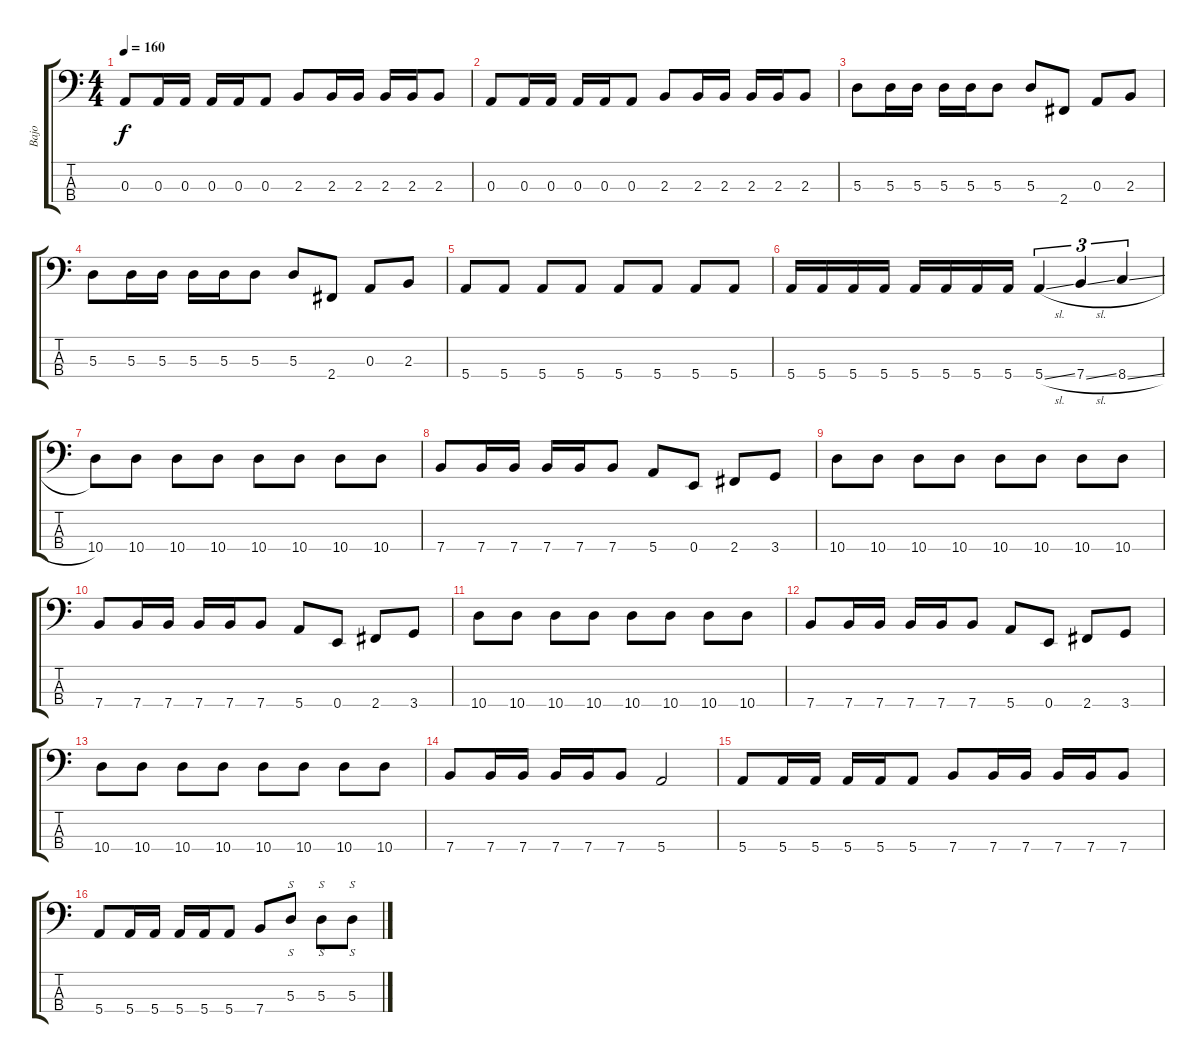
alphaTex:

\track ("Bajo" "Bajo") {instrument electricbassfinger}
\staff {score tabs}
\tuning (G2 D2 A1 E1) {hide}
\ts (4 4)
\tempo 160
\clef f4
\ks c
0.3.8{dy f} 0.3.16 0.3.16 0.3.16 0.3.16 0.3.8 2.3.8 2.3.16 2.3.16 2.3.16 2.3.16 2.3.8 |
0.3.8 0.3.16 0.3.16 0.3.16 0.3.16 0.3.8 2.3.8 2.3.16 2.3.16 2.3.16 2.3.16 2.3.8 |
5.3.8 5.3.16 5.3.16 5.3.16 5.3.16 5.3.8 5.3.8 2.4.8 0.3.8 2.3.8 |
5.3.8 5.3.16 5.3.16 5.3.16 5.3.16 5.3.8 5.3.8 2.4.8 0.3.8 2.3.8 |
5.4.8 5.4.8 5.4.8 5.4.8 5.4.8 5.4.8 5.4.8 5.4.8 |
5.4.16 5.4.16 5.4.16 5.4.16 5.4.16 5.4.16 5.4.16 5.4.16 5.4{sl}.4{tu (3 2)} 7.4{sl}.4{tu (3 2)} 8.4{sl}.4{tu (3 2)} |
10.4.8 10.4.8 10.4.8 10.4.8 10.4.8 10.4.8 10.4.8 10.4.8 |
7.4.8 7.4.16 7.4.16 7.4.16 7.4.16 7.4.8 5.4.8 0.4.8 2.4.8 3.4.8 |
10.4.8 10.4.8 10.4.8 10.4.8 10.4.8 10.4.8 10.4.8 10.4.8 |
7.4.8 7.4.16 7.4.16 7.4.16 7.4.16 7.4.8 5.4.8 0.4.8 2.4.8 3.4.8 |
10.4.8 10.4.8 10.4.8 10.4.8 10.4.8 10.4.8 10.4.8 10.4.8 |
7.4.8 7.4.16 7.4.16 7.4.16 7.4.16 7.4.8 5.4.8 0.4.8 2.4.8 3.4.8 |
10.4.8 10.4.8 10.4.8 10.4.8 10.4.8 10.4.8 10.4.8 10.4.8 |
7.4.8 7.4.16 7.4.16 7.4.16 7.4.16 7.4.8 5.4.2 |
5.4.8 5.4.16 5.4.16 5.4.16 5.4.16 5.4.8 7.4.8 7.4.16 7.4.16 7.4.16 7.4.16 7.4.8 |
5.4.8 5.4.16 5.4.16 5.4.16 5.4.16 5.4.8 7.4.8 5.3.8{s} 5.3.8{s} 5.3.8{s}
